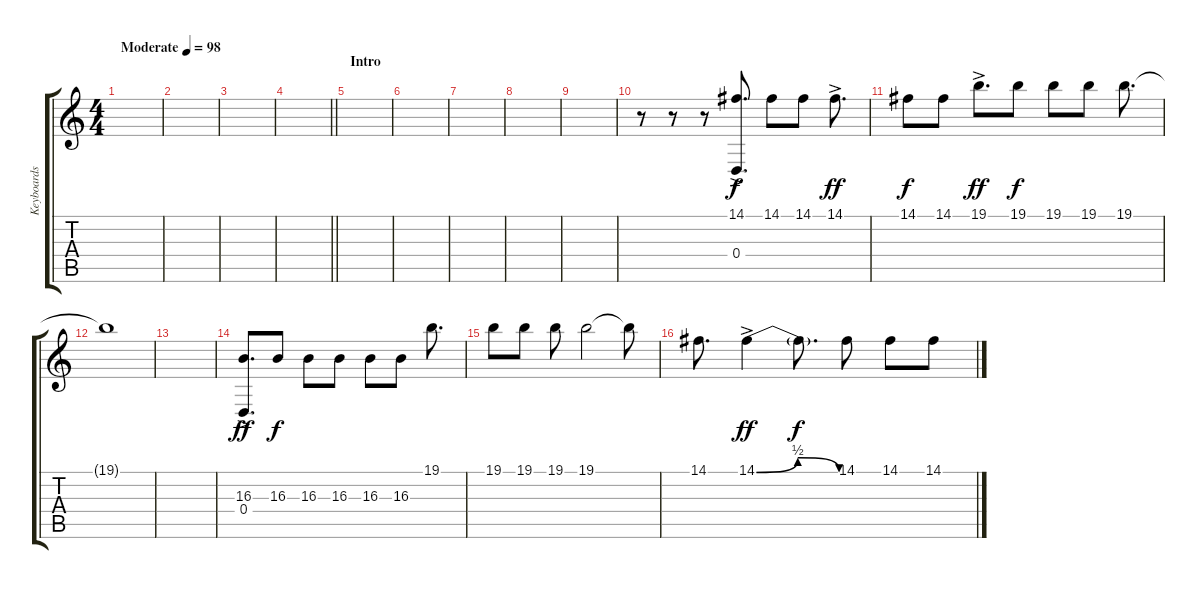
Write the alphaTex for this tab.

\track ("Keyboards 2" "Keyboards ") {instrument pad5bowed}
\staff {score tabs}
\tuning (E4 B3 G3 D3 A2 E2) {hide}
\ts (4 4)
\tempo (98 "Moderate")
\clef g2
\ks c
|
|
|
\barLineRight lightlight
|
\section ("" "Intro")
|
|
|
|
|
r.8 r.8 r.8 (14.1{ac} 0.4).8{d} 14.1.8{dy f} 14.1.8 14.1{ac}.8{d dy ff} |
14.1.8{dy f} 14.1.8 19.1{ac}.8{d dy ff} 19.1.8{dy f} 19.1.8 19.1.8 19.1.8{d} |
19.1{t}.1 |
|
(16.3{ac} 0.4).8{d dy ff} 16.3.8{dy f} 16.3.8 16.3.8 16.3.8 16.3.8 19.1.8{d} |
19.1.8 19.1.8 19.1.8 19.1.2 19.1{t}.8 |
14.1.8{d} 14.1{be (bendrelease 0 0 19 2 30 2 60 0) ac}.4{dy ff} 14.1{t}.8{d dy f} 14.1.8 14.1.8 14.1.8
